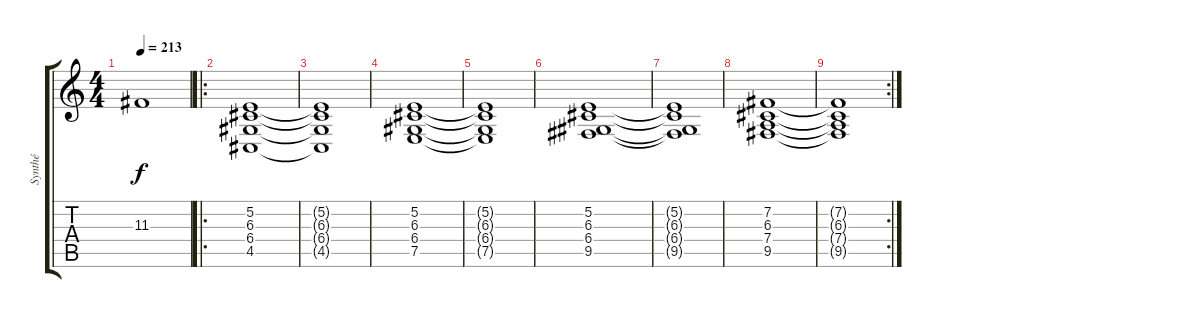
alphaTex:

\track ("Synthé" "Synthé") {instrument lead2sawtooth}
\staff {score tabs}
\tuning (E4 B3 G3 D3 A2 E2) {hide}
\ts (4 4)
\tempo 213
\clef g2
\ks c
11.3.1{dy f} |
\ro
(5.2 6.3 6.4 4.5).1 |
(5.2{t} 6.3{t} 6.4{t} 4.5{t}).1 |
(5.2 6.3 6.4 7.5).1 |
(5.2{t} 6.3{t} 6.4{t} 7.5{t}).1 |
(5.2 6.3 6.4 9.5).1 |
(5.2{t} 6.3{t} 6.4{t} 9.5{t}).1 |
(7.2 6.3 7.4 9.5).1 |
\rc 2
(7.2{t} 6.3{t} 7.4{t} 9.5{t}).1
